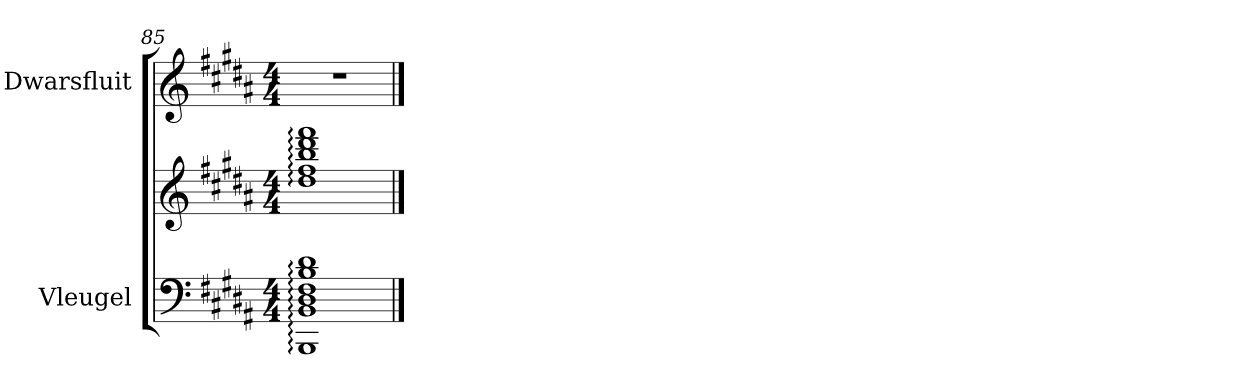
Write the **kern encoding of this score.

**kern	**kern	**kern
*part2	*part2	*part1
*staff3	*staff2	*staff1
*I"Vleugel	*	*I"Dwarsfluit
*	*	*I'Fl.
*clefF4	*clefG2	*clefG2
*k[f#c#g#d#a#]	*k[f#c#g#d#a#]	*k[f#c#g#d#a#]
*M4/4	*M4/4	*M4/4
=85	=85	=85
1BBB: 1BB: 1D#: 1F#: 1B: 1d#:	1dd#: 1ff#: 1bb: 1ddd#: 1fff#:	1r
==	==	==
*-	*-	*-
